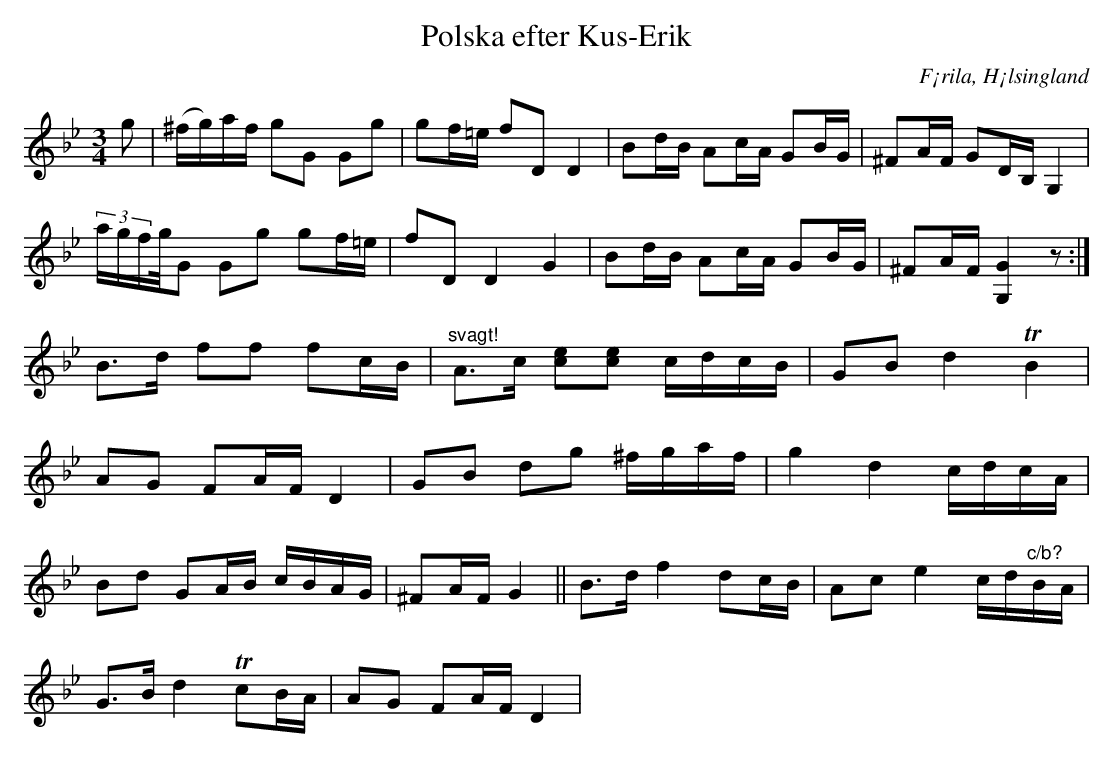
X:1
T: Polska efter Kus-Erik
O: F¡rila, H¡lsingland
M: 3/4
L: 1/16
K: Gm
g2 | (^fg)af g2G2 G2g2 | g2f=e f2D2 D4 | B2dB A2cA G2BG | ^F2AF G2DB, G,4 |
(3agfg/G2 G2g2 g2f=e | f2D2 D4 G4 | B2dB A2cA G2BG | ^F2AF [G,G]4 z2 :|
B2>d2 f2f2 f2cB | "^svagt!"A2>c2 [c2e2][e2c2] cdcB | G2B2 d4 TB4 |
A2G2 F2AF D4 | G2B2 d2g2 ^fgaf | g4 d4 cdcA |
B2d2 G2AB cBAG | ^F2AF G4 || B2>d2 f4 d2cB | A2c2 e4 cd"^c/b?"BA |
G2>B2 d4 Tc2BA | A2G2 F2AF D4 |
